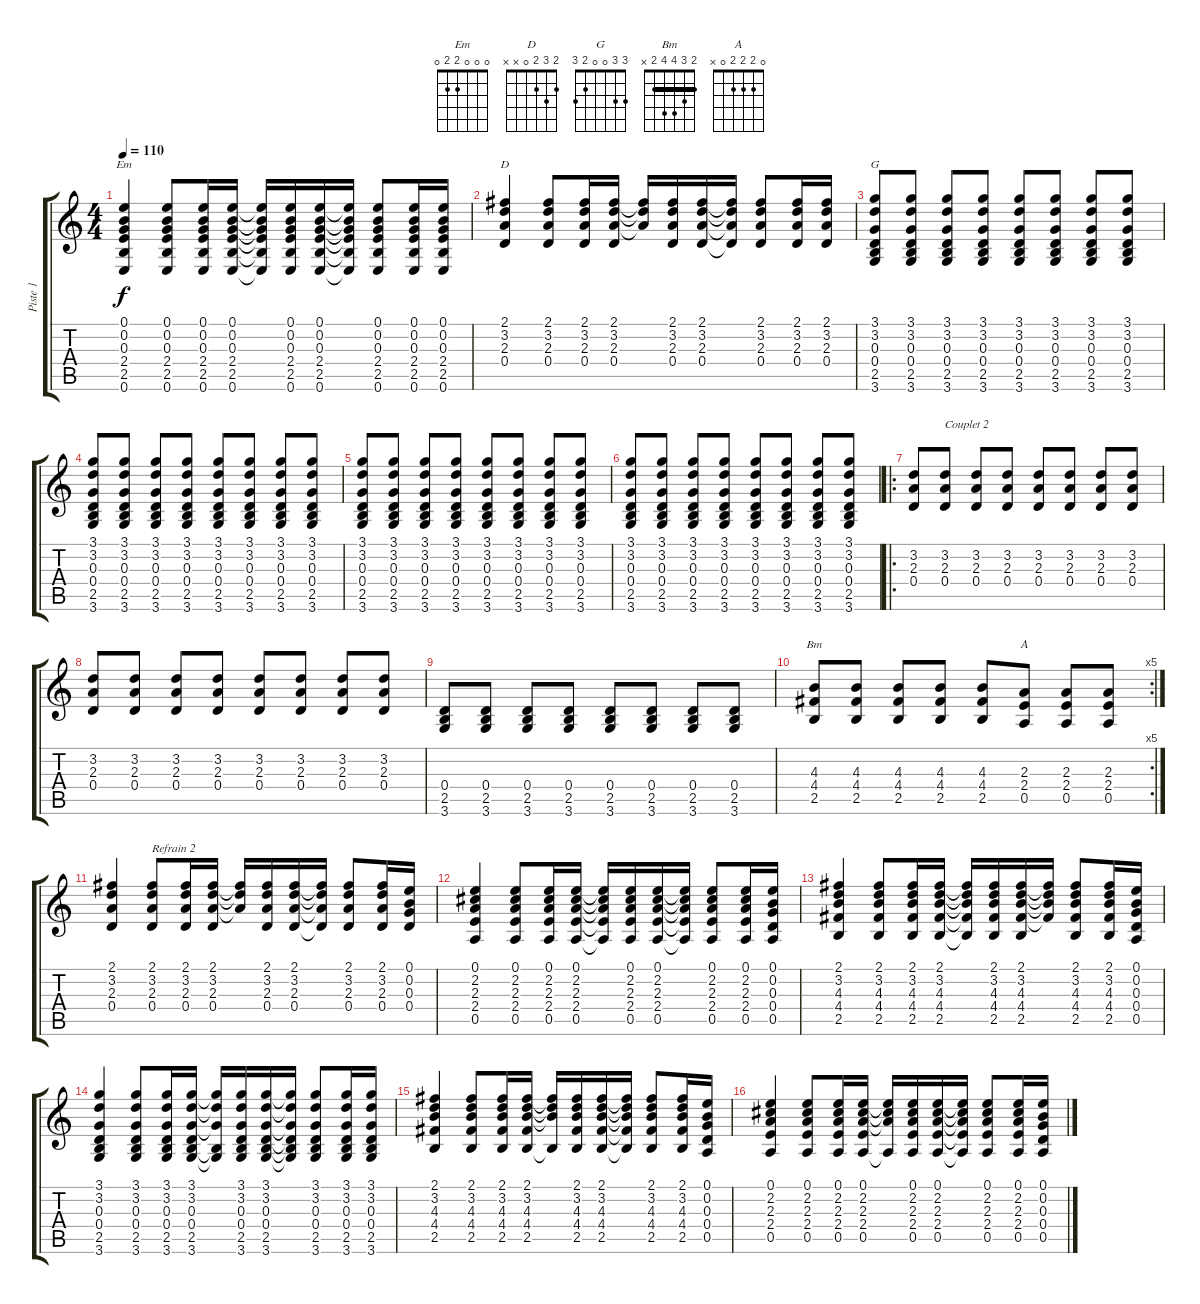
\track ("Piste 1" "Piste 1") {instrument acousticguitarnylon}
\staff {score tabs}
\tuning (E4 B3 G3 D3 A2 E2) {hide}
\chord ("Em" 0 0 0 2 2 0)
\chord ("D" 2 3 2 0 x x)
\chord ("G" 3 3 0 0 2 3)
\chord ("Bm" 2 3 4 4 2 x) {barre 2}
\chord ("A" 0 2 2 2 0 x)
\ts (4 4)
\tempo 110
\clef g2
\ks c
(0.1 0.2 0.3 2.4 2.5 0.6).4{ch "Em" dy f} (0.1 0.2 0.3 2.4 2.5 0.6).8 (0.1 0.2 0.3 2.4 2.5 0.6).16 (0.1 0.2 0.3 2.4 2.5 0.6).16 (0.1{t} 0.2{t} 0.3{t} 2.4{t} 2.5{t} 0.6{t}).16 (0.1 0.2 0.3 2.4 2.5 0.6).16 (0.1 0.2 0.3 2.4 2.5 0.6).16 (0.1{t} 0.2{t} 0.3{t} 2.4{t} 2.5{t} 0.6{t}).16 (0.1 0.2 0.3 2.4 2.5 0.6).8 (0.1 0.2 0.3 2.4 2.5 0.6).16 (0.1 0.2 0.3 2.4 2.5 0.6).16 |
(2.1 3.2 2.3 0.4).4{ch "D"} (2.1 3.2 2.3 0.4).8 (2.1 3.2 2.3 0.4).16 (2.1 3.2 2.3 0.4).16 (2.1{t} 3.2{t} 2.3{t}).16 (2.1 3.2 2.3 0.4).16 (2.1 3.2 2.3 0.4).16 (2.1{t} 3.2{t} 2.3{t} 0.4{t}).16 (2.1 3.2 2.3 0.4).8 (2.1 3.2 2.3 0.4).16 (2.1 3.2 2.3 0.4).16 |
(3.1 3.2 0.3 0.4 2.5 3.6).8{ch "G"} (3.1 3.2 0.3 0.4 2.5 3.6).8 (3.1 3.2 0.3 0.4 2.5 3.6).8 (3.1 3.2 0.3 0.4 2.5 3.6).8 (3.1 3.2 0.3 0.4 2.5 3.6).8 (3.1 3.2 0.3 0.4 2.5 3.6).8 (3.1 3.2 0.3 0.4 2.5 3.6).8 (3.1 3.2 0.3 0.4 2.5 3.6).8 |
(3.1 3.2 0.3 0.4 2.5 3.6).8 (3.1 3.2 0.3 0.4 2.5 3.6).8 (3.1 3.2 0.3 0.4 2.5 3.6).8 (3.1 3.2 0.3 0.4 2.5 3.6).8 (3.1 3.2 0.3 0.4 2.5 3.6).8 (3.1 3.2 0.3 0.4 2.5 3.6).8 (3.1 3.2 0.3 0.4 2.5 3.6).8 (3.1 3.2 0.3 0.4 2.5 3.6).8 |
(3.1 3.2 0.3 0.4 2.5 3.6).8 (3.1 3.2 0.3 0.4 2.5 3.6).8 (3.1 3.2 0.3 0.4 2.5 3.6).8 (3.1 3.2 0.3 0.4 2.5 3.6).8 (3.1 3.2 0.3 0.4 2.5 3.6).8 (3.1 3.2 0.3 0.4 2.5 3.6).8 (3.1 3.2 0.3 0.4 2.5 3.6).8 (3.1 3.2 0.3 0.4 2.5 3.6).8 |
(3.1 3.2 0.3 0.4 2.5 3.6).8 (3.1 3.2 0.3 0.4 2.5 3.6).8 (3.1 3.2 0.3 0.4 2.5 3.6).8 (3.1 3.2 0.3 0.4 2.5 3.6).8 (3.1 3.2 0.3 0.4 2.5 3.6).8 (3.1 3.2 0.3 0.4 2.5 3.6).8 (3.1 3.2 0.3 0.4 2.5 3.6).8 (3.1 3.2 0.3 0.4 2.5 3.6).8 |
\ro
(3.2 2.3 0.4).8 (3.2 2.3 0.4).8{txt "Couplet 2"} (3.2 2.3 0.4).8 (3.2 2.3 0.4).8 (3.2 2.3 0.4).8 (3.2 2.3 0.4).8 (3.2 2.3 0.4).8 (3.2 2.3 0.4).8 |
(3.2 2.3 0.4).8 (3.2 2.3 0.4).8 (3.2 2.3 0.4).8 (3.2 2.3 0.4).8 (3.2 2.3 0.4).8 (3.2 2.3 0.4).8 (3.2 2.3 0.4).8 (3.2 2.3 0.4).8 |
(0.4 2.5 3.6).8 (0.4 2.5 3.6).8 (0.4 2.5 3.6).8 (0.4 2.5 3.6).8 (0.4 2.5 3.6).8 (0.4 2.5 3.6).8 (0.4 2.5 3.6).8 (0.4 2.5 3.6).8 |
\rc 5
(4.3 4.4 2.5).8{ch "Bm"} (4.3 4.4 2.5).8 (4.3 4.4 2.5).8 (4.3 4.4 2.5).8 (4.3 4.4 2.5).8 (2.3 2.4 0.5).8{ch "A"} (2.3 2.4 0.5).8 (2.3 2.4 0.5).8 |
(2.1 3.2 2.3 0.4).4 (2.1 3.2 2.3 0.4).8{txt "Refrain 2"} (2.1 3.2 2.3 0.4).16 (2.1 3.2 2.3 0.4).16 (2.1{t} 3.2{t} 2.3{t}).16 (2.1 3.2 2.3 0.4).16 (2.1 3.2 2.3 0.4).16 (2.1{t} 3.2{t} 2.3{t} 0.4{t}).16 (2.1 3.2 2.3 0.4).8 (2.1 3.2 2.3 0.4).16 (0.1 0.2 0.3 0.4).16 |
(0.1 2.2 2.3 2.4 0.5).4 (0.1 2.2 2.3 2.4 0.5).8 (0.1 2.2 2.3 2.4 0.5).16 (0.1 2.2 2.3 2.4 0.5).16 (0.1{t} 2.2{t} 2.3{t} 2.4{t} 0.5{t}).16 (0.1 2.2 2.3 2.4 0.5).16 (0.1 2.2 2.3 2.4 0.5).16 (0.1{t} 2.2{t} 2.3{t} 2.4{t} 0.5{t}).16 (0.1 2.2 2.3 2.4 0.5).8 (0.1 2.2 2.3 2.4 0.5).16 (0.1 0.2 0.3 0.4 0.5).16 |
(2.1 3.2 4.3 4.4 2.5).4 (2.1 3.2 4.3 4.4 2.5).8 (2.1 3.2 4.3 4.4 2.5).16 (2.1 3.2 4.3 4.4 2.5).16 (2.1{t} 3.2{t} 4.3{t} 4.4{t} 2.5{t}).16 (2.1 3.2 4.3 4.4 2.5).16 (2.1 3.2 4.3 4.4 2.5).16 (2.1{t} 3.2{t} 4.3{t} 4.4{t}).16 (2.1 3.2 4.3 4.4 2.5).8 (2.1 3.2 4.3 4.4 2.5).16 (0.1 0.2 0.3 0.4 0.5).16 |
(3.1 3.2 0.3 0.4 2.5 3.6).4 (3.1 3.2 0.3 0.4 2.5 3.6).8 (3.1 3.2 0.3 0.4 2.5 3.6).16 (3.1 3.2 0.3 0.4 2.5 3.6).16 (3.1{t} 3.2{t} 0.3{t} 2.5{t} 3.6{t}).16 (3.1 3.2 0.3 0.4 2.5 3.6).16 (3.1 3.2 0.3 0.4 2.5 3.6).16 (3.1{t} 3.2{t} 0.3{t} 0.4{t} 2.5{t} 3.6{t}).16 (3.1 3.2 0.3 0.4 2.5 3.6).8 (3.1 3.2 0.3 0.4 2.5 3.6).16 (3.1 3.2 0.3 0.4 2.5 3.6).16 |
(2.1 3.2 4.3 4.4 2.5).4 (2.1 3.2 4.3 4.4 2.5).8 (2.1 3.2 4.3 4.4 2.5).16 (2.1 3.2 4.3 4.4 2.5).16 (2.1{t} 3.2{t} 4.3{t} 2.5{t}).16 (2.1 3.2 4.3 4.4 2.5).16 (2.1 3.2 4.3 4.4 2.5).16 (2.1{t} 3.2{t} 4.3{t} 4.4{t} 2.5{t}).16 (2.1 3.2 4.3 4.4 2.5).8 (2.1 3.2 4.3 4.4 2.5).16 (0.1 0.2 0.3 0.4 0.5).16 |
(0.1 2.2 2.3 2.4 0.5).4 (0.1 2.2 2.3 2.4 0.5).8 (0.1 2.2 2.3 2.4 0.5).16 (0.1 2.2 2.3 2.4 0.5).16 (0.1{t} 2.2{t} 2.3{t} 0.5{t}).16 (0.1 2.2 2.3 2.4 0.5).16 (0.1 2.2 2.3 2.4 0.5).16 (0.1{t} 2.2{t} 2.3{t} 2.4{t} 0.5{t}).16 (0.1 2.2 2.3 2.4 0.5).8 (0.1 2.2 2.3 2.4 0.5).16 (0.1 0.2 0.3 0.4 0.5).16
